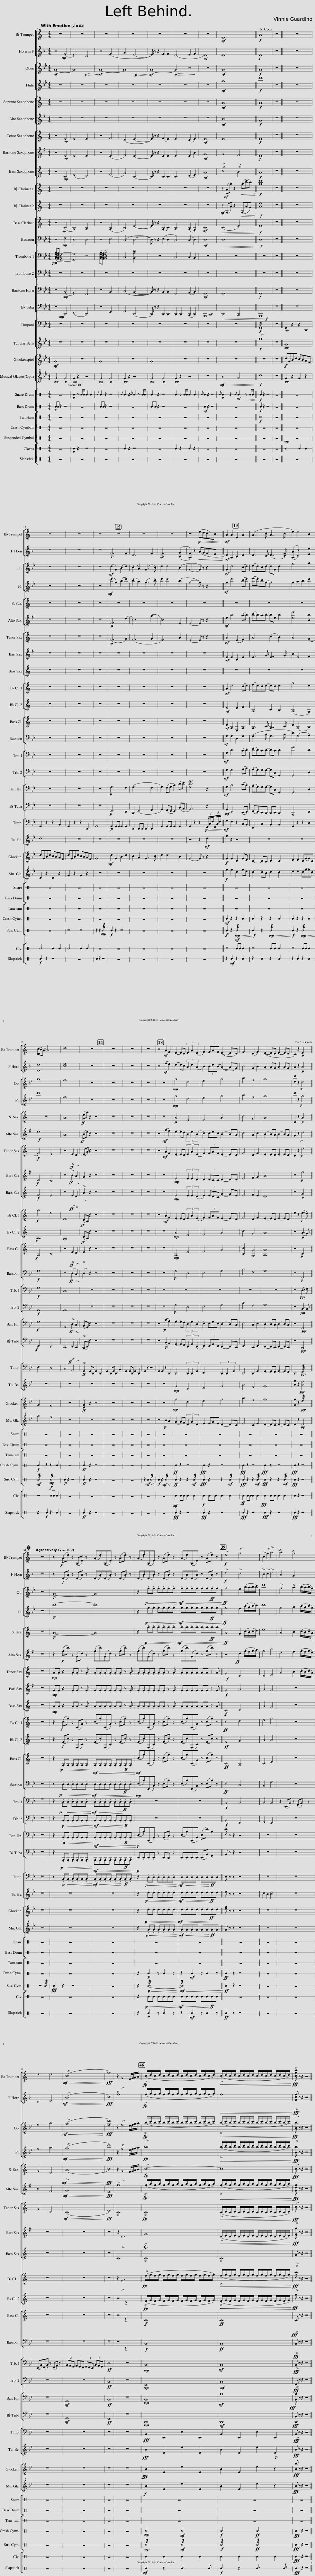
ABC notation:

X:1
%%score [ 1 2 ] [ 3 4 ] [ 5 6 ] [ 7 8 9 ] [ 10 11 ] [ 12 13 ] [ 14 15 ] [ 16 17 ] [ 18 19 ] [ 20 21 ] [ ( 22 23 ) 24 ] [ 25 26 27 ] [ 28 29 ]
L:1/8
Q:1/4=82
M:4/4
I:linebreak $
K:Bb
V:1 treble transpose=-2
V:2 treble transpose=-7
V:3 treble
V:4 treble
V:5 treble transpose=-2
V:6 treble transpose=-9
V:7 treble transpose=-14
V:8 treble transpose=-21
V:9 treble transpose=-26
V:10 treble transpose=-2
V:11 treble transpose=-2
V:12 treble transpose=-14
V:13 bass
V:14 bass
V:15 bass
V:16 bass
V:17 bass
V:18 bass
V:19 treble
V:20 treble transpose=24
V:21 treble+8
V:22 perc stafflines=1
K:none
V:23 perc stafflines="1 "
K:none
V:24 perc stafflines=1
K:none
V:25 perc stafflines=1
K:none
V:26 perc stafflines=1
K:none
V:27 perc stafflines=1
K:none
V:28 perc stafflines=1
K:none
V:29 perc stafflines=1
K:none
V:1
[K:C] z8 | z8 | z8 | z8 | z8 | %5
 z8 | z8 |!mf! E8 ||!f! !tenuto!A8!dacoda! | z8 || %10
 z8 |$ z8 | z8 | z8 || z8 | %15
 z8 | z8 | z4!p!!<(! (ed)cB!<)! ||!mf! A2 A2 E2 A2 | (A3 c A7/2 c/ | %20
 e2) e4 B2 |$ (c/B/A-) A6 | d8 || z8 | z8 | %25
 z8 | z8 || z4!mf! A2 F2 | E2- ED (3E2 A2 (E2 | F2) (3FAF (E2- ED) | %30
 F4 (D2 F2) | (E2- ED E2- ED | C2) z2!p! E4!D.C.! ||$O[Q:1/4=160] z8 | z2!f! (A.e) z (A,.E) z | %35
 (A.e)(A,.E) z (A.e) z | (A.e)(A,.E) z (A.e) z | (A.e)(A,.E) z (A.e) z ||!f! !>!e4 !>!g4 | !>!c2 !>!g2 !>!a4 | %40
 !>!a4 !>!g4 |$ e4 e4 |!mf!!<(! (!>!c8!<)! |!fff! g8) | z2 !>!G4 F/G/A/B/ || %45
 (!>!c/d/c/d/ c/d/c/d/ c/d/c/d/ c/d/c/d/) |!<(! (!>!c/d/c/d/ c/d/c/d/ c/d/c/d/ c/d/c/d/)!<)! |!fff! !>![cgc'] z z2 z4 |] %48
V:2
[K:F] z4!mp! (F4 | E4) C4 | z4 (F4 | G4 E4- | E) z z2 F2 F2 | %5
 (D4 E2 F2 |!mf! D8) | D8 ||!f! D8 | z8 || %10
 z8 |$ z8 | z8 | z8 ||!p! F6 F2 | %15
 D6 F2 | [A,F]6 (([B,G]2 | [A,F]2)) z2!<(! (AGFE!<)! ||!mf! D2) A,2 B,2 D2 | D3 C (D7/2 [CF]/) | %20
 (([A,A]2 [Cc]4)) [Ee]2 |$ [Dd]8 | [ce]8 || z8 | z8 | %25
 z8 | z8 || z4!mf! (f2 e2) | d2- dc (3A2 d2 (A2 | B2) (3Bd(B (A2-) AG) | %30
 B4 (G2 B2) | A2- AG A2- AG | A2 z2!p! A4 ||$ z8 | z2!f! (D.A) z (D.A) z | %35
 (D.A)(D.A) z (D.A) z | (D.A)(D.A) z (D.A) z | (D.A)(D.A) z (D.A) z ||!f! !>!d4 !>!c4 | !>!B2 !>!c2 !>!d4 | %40
 !>!A4 !>!G4 |$ D4 E4 |!mf!!<(! (!>!B8!<)! |!fff! c8) | !>!f8 || %45
 (!>!f/g/f/g/ f/g/f/g/ f/g/f/g/ f/g/f/g/) |!<(! f8!<)! |!fff! !>![Fcf] z z2 z4 |] %48
V:3
!mf! G8- |!p!!>(! G8!>)! |!mf! G8- |!p!!>(! G8!>)! |!mf! G8- | %5
!p!!>(! G4 z4!>)! | z8 |!mf! G8 ||!f! G8 | z8 || %10
 z8 |$ z8 | z8 | z8 ||!mf! (d2 G2) (B2 d2) | %15
 (c2 A2) (G3 c) | d2 d4 (B2 | G4- G) z z2 ||!mf! G2 d4 (cd) | (ed)cd- dG d2 | %20
 g6 a2 |$ g8 | f8 || z8 | z8 | %25
 z8 | z8 || z8 |!mp! g4 d4 | e4 g4 | %30
 b4 f4 | g8 | [dd']2 z2!p! d4 ||$ z8 |!p! G8- | %35
 G8 | z2!p!!<(! .g.g .g.g.g.g!<)! |!mf! .g!<(!.g.g.g .g.g!ff!.g.g!<)! ||!ff! g4 f2 (b/a/b/c'/) | d'8 | %40
 g4 a2 (b/a/b/g/) |$ f4 a4 |!mf!!<(! (!>!g8!<)! |!fff! [fd']8) | z2 !>!f4 e/f/g/a/ || %45
 (!>!b/c'/b/c'/ b/c'/b/c'/ b/c'/b/c'/ b/c'/b/c'/) |!<(! (!>!b/c'/b/c'/ b/c'/b/c'/ b/c'/b/c'/ b/c'/b/c'/)!<)! |!fff! !>![Bb] z z2 z4 |] %48
V:4
 z8 | z8 | z8 | z8 | z8 | %5
 z8 | z8 |!mf! g8 ||!f! d'8 | z8 || %10
 z8 |$ z8 | z8 | z8 ||!mf! (d'2 g2) (b2 d'2) | %15
 (c'2 a2) (g3 c') | d'2 d'4 (b2 | g4- g) z z2 ||!mf! g2 d'4 (c'd') | (e'd')c'g- g4 | %20
 g2 a2 b2 d'2 |$ d'8 | f8 || z8 | z8 | %25
 z8 | z8 || z8 |!mp! g4 d4 | e4 g4 | %30
 b4 f4 | g8 | d'2 z2!p! g4 ||$ z8 |!p! d'8- | %35
 d'8 | z2!p!!<(! .g.g .g.g.g.g!<)! |!mf! .g!<(!.g.g.g .g.g!ff!.g.g!<)! ||!ff! g4 f2 (b/a/b/c'/) | d'8 | %40
 g4 a2 (b/a/b/g/) |$ f4 a4 |!mf!!<(! (!>!g8!<)! |!fff! d'8) | z2 !>!f4 e/f/g/a/ || %45
 !>!b8 |!<(! (!>!b/c'/b/c'/ b/c'/b/c'/ b/c'/b/c'/ b/c'/b/c'/)!<)! |!fff! !>![Bb] z z2 z4 |] %48
V:5
[K:C] z8 | z8 | z8 | z8 | z8 | %5
 z8 | z8 |!mp!!mf! A8 ||!mf!!f! A8 | z8 || %10
 z8 |$ z8 | z8 | z8 || z8 | %15
 z8 | z8 | z8 || z8 | z8 | %20
 z8 |$ z8 | A8 ||!ff! (ea) z2 z4 | z8 | %25
 z8 | z8 || z8 |!p! A4 E4 | F4 A4 | %30
 c4 G4 | A8 | C2 z2!p! A4 ||$ z8 |!p! A8- | %35
 A8 | z2!p!!<(! .a.a .a.a.a.a!<)! |!mf! .a!<(!.a.a.a .a.a!ff!.a.a!<)! ||!ff! A4 G2 (c/B/c/d/) | e8 | %40
 A4 B2 (c/B/c/A/) |$ G4 E4 |!mf!!<(! (!>!A8!<)! |!fff! c8) | z2 !>!G4 F/G/A/B/ || %45
 !>!c8- | c8 |!fff! !>!c z z2 z4 |] %48
V:6
[K:G] z8 | z8 | z8 | z8 | z8 | %5
 z8 | z8 |!mf! B8 ||!f! G8 | z8 || %10
 z8 |$ z8 | z8 | z8 ||!p! E6 (d2 | %15
 c6) (g2 | B6) E2 | E4- E z z2 ||!mf! e2 b4 (ab) | (c'b)ab- be b2 | %20
 [ee']6 [Bb]2 |$!f! e8 | A8 ||!ff! (Be) z2 z4 | z8 | %25
 z8 | z8 || z4!mf! (g2 f2) | e2- ed (3B2 e2 (B2 | c2) (3cec B2- BA | %30
 c4 A2 c2 | B2- BA B2- BA | G2 z2!p! d4 ||$ z8 | z2!f! (g.d') z (G.d) z | %35
 (g.d')(G.d) z (g.d') z | (g.d')(G.d) z (g.d') z | (g.d')(G.d) z (g.d') z || z4!ff! d2 (g/f/g/a/) | g4 b4 | %40
 e4 f2 (g/f/g/e/) |$ B4 F4 |!mf!!<(! G8!<)! |!fff! E8 | !>!g8 || %45
 (!>!g/a/g/a/ g/a/g/a/ g/a/g/a/ g/a/g/a/) |!<(! (!>!g/a/g/a/ g/a/g/a/ g/a/g/a/ g/a/g/a/)!<)! |!fff! [Gdg] z z2 z4 |] %48
V:7
[K:C] z4!mp! E4 | E4 E4 | z4 F4 | (D4 E4- | E) z z2 (F2 E2) | %5
 E4 (D2 E2) |!mf! E8 | E8 ||!f! E8 | z8 || %10
 z8 |$ z8 | z8 | z8 ||!p! (F6 G2) | %15
 (F6 G2 | E6) A2 | E4- E z z2 ||!mf! A4 (E2 F2) | A4 (c2 B2) | %20
 A6 (G2 |$!f! F4) E4 | z4!ff! !>!E2 !>!D2 || (EA) z2 z4 | z8 | %25
 z8 | z8 || z4!mf! A2 F2 | E2- ED (3E2 A2 (E2 | F2) (3FAF E2- ED | %30
 F4 D2 F2 | E2- ED E2- ED | C2 z2!p! e4 ||$ z8 |!mp! .A.A z2 .A.A z .A | %35
 .A.A.A.A .A.A z .A | .A.A.A.A .A.A z .A | .A.A.A.A .A.A z .A ||!f! G4 D4 | D4 E4 | %40
 A4 B2 (c/B/c/A/) |$ G4 D4 |!mf!!<(! (C8!<)! |!fff! E8) | !>!C8 || %45
 !>!C8 |!<(! (!>!C/D/C/D/ C/D/C/D/ C/D/C/D/ C/D/C/D/)!<)! |!fff! !>!c z z2 z4 |] %48
V:8
[K:G] z4!mp! E4 | E4 E4 | z4 (E4 | F4) E4- | E z z2 E2 E2 | %5
 E4 E2 B2 |!mf! G8 | !>!G4 !>!F4 ||!f! E8 | z8 || %10
 z8 |$ z8 | z8 | z8 || z8 | %15
 z8 | z8 | z8 ||!mf! E2 E2 B,2 E2 | E3 G E7/2 G/ | %20
 B2 E4 F2 |$!f! C4 B,4 | z4!ff! !>!B2 !>!A2 || !>!G2 z2 z4 | z8 | %25
 z8 | z8 || z8 |!mp! E4 (3E2 E2 D2 | D2 (3DCC D2- DD | %30
 E4 F2 G2 | A8 | z4!p! f4 ||$ z8 |!mp! .G.G z2 .G.G z .G | %35
 .G.G.G.G .G.G z .G | .G.G.G.G .G.G z .G | .G.G.G.G .G.G z .G ||!f! G4 A4 | A4 G4 | %40
 z8 |$ z8 | z8 | z8 | z2 !>!D6 || %45
 !>!G8 |!<(! (!>!D/E/D/E/ D/E/D/E/ D/E/D/E/ D/E/D/E/)!<)! |!fff! !>![Gg] z z2 z4 |] %48
V:9
[K:C] z4!mp! C4 | (E4 D4) | z4 (F4 | G4) C4- | C z z2 C2 C2 | %5
 C4 (D2 E2) |!mf! A8 | !>!c4 !>!B4 ||!f! A8 | z8 || %10
 z8 |$ z8 | z8 | z8 || z8 | %15
 z8 | z8 | z8 || z8 | z8 | %20
 z8 |$!f! F4 E4 | z4!ff! !>!E2 !>!D2 || !>!A2 z2 z4 | z8 | %25
 z8 | z8 || z8 |!mp! E4 (3E2 E2 (D2 | E2) (3EDC G2- GE | %30
 E4 F2 E2 | D8 | z4!p! G4 ||$ z8 |!mp! .A.A z2 .A.A z .A | %35
 .A.A.A.A .A.A z .A | .A.A.A.A .A.A z .A | .A.A.A.A .A.A z .A ||!f! C4 D4 | A4 G4 | %40
 z8 |$ z8 | z8 | z8 | C8 || %45
 !>!C8 | !>!C8 | !>!G z z2 z4 |] %48
V:10
[K:C] z8 | z8 | z8 | z8 | z8 | %5
 z8 | z8 | z!mf! (Aa) z2!<(! (ae'c')!<)! ||!f! [ae']8 | z8 || %10
 z8 |$ z8 | z8 | z8 || z8 | %15
 z8 | z8 | z8 ||!mf! A2 e4 (de) | (fe)de- ed e2 | %20
 a6 e2 |$!f! a4 e4 | D8 ||!ff! (CA,) z2 z4 | z8 | %25
 z8 | z8 || z4!mf! A2 F2 | E2- ED (3E2 A2 (E2 | F2) (3FAF E2- ED | %30
 F4 D2 F2 | E2- ED E2- ED | e2 z2!p! (e3 d) ||$ z8 | z2!f! (c.g) z (C.G) z | %35
 (c.g)(C.G) z (c.g) z | (c.g)(C.G) z (c.g) z | (c.g)(C.G) z (c.g) z ||!ff! c4 d4 | e4 g4 | %40
 z8 |$ z8 | z8 | z8 | z2 !>!G6 || %45
 (!>!f/g/f/g/ f/g/f/g/ f/g/f/g/ f/g/f/g/) |!<(! (!>!f/g/f/g/ f/g/f/g/ f/g/f/g/ f/g/f/g/)!<)! |!fff! !>!c' z z2 z4 |] %48
V:11
[K:C] z8 | z8 | z8 | z8 | z8 | %5
 z8 | z8 |!mf! z (A,A) z2!<(! (A,AG)!<)! ||!f! [Ae]8 | z8 || %10
 z8 |$ z8 | z8 | z8 || z8 | %15
 z8 | z8 | z8 ||!mf! E4 E2 F2 | A,4 C2 B,2 | %20
 (A,6 G,2) |$!f! A,8 | G,8 ||!ff! (CA,) z2 z4 | z8 | %25
 z8 | z8 || z8 |!mp! A4 E4 | F4 A4 | %30
 c4 G4 | A8 | z4!p! (A3 G) ||$ z8 | z2!f! (F.c) z (F,.C) z | %35
 (F.c)(F,.C) z (F.c) z | (F.c)(F,.C) z (F.c) z | (F.c)(F,.C) z (F.c) z ||!ff! F4 G4 | A4 A4 | %40
 z8 |$ z8 | z8 | z8 | z4 !>!E4 || %45
 (!>!F/G/F/G/ F/G/F/G/ F/G/F/G/ F/G/F/G/) |!<(! (!>!F/G/F/G/ F/G/F/G/ F/G/F/G/ F/G/F/G/)!<)! |!fff! !>!g z z2 z4 |] %48
V:12
[K:C] z4!mp! (C4 | A,4) A,4 | z4 (A,4 | B,4) E4- | E z z2 (A,2 C2) | %5
 A,4 (A,2 G,2) |!mf! C8 |!<(! (C4 E4)!<)! ||!f! E8 | z8 || %10
 z8 |$ z8 | z8 | z8 || z8 | %15
 z8 | z8 | z8 ||!mf! E2 A,2 E,2 A,2 | A,3 C A,7/2 C/ | %20
 E2 (A,4 B,2) |$!f! A,4 C4 | z4!ff! !>!E2 !>!D2 || !>!E2 z2 z4 | z8 | %25
 z8 | z8 || z8 |!mp! A,4 E4 | F4 A4 | %30
 [Cc]4 [G,G]4 | [A,A]8 | z4!p! C4 ||$ z8 | z2!p! .A,!<(!.A, .A,.A,.A,.A,!<)! | %35
!mf! .A,!<(!.A,.A,.A, .A,.A,!ff!.A,.A,!<)! |!mf! (c.g)(C.G) z (c.g) z | (c.g)(C.G) z (c.g) z ||!ff! C4 A,4 | C4 E4 | %40
 z8 |$ z8 | z8 | z8 | z4 !>!E4 || %45
!f! C8 |!ff! C8 |!fff! !>!C z z2 z4 |] %48
V:13
 z4!mp! F,4 | D,4 D,4 | z4 E,4 | (C,4 D,4- | D,) z z2 (E,2 D,2 | %5
 C,4) (C,2 D,2) |!mf! D,8 |!<(! D,8!<)! ||!f! D,8 | z8 || %10
 z8 |$ z8 | z8 | z8 || z8 | %15
 z8 | z8 | z8 ||!mf! G,2 G,2 D,2 G,2 | (G,3 B, G,7/2 B,/ | %20
 D2) (G,4 A,2) |$!f! G,8 | z4!ff! !>!D,2 !>!C,2 || !>!D,2 z2 z4 | z8 | %25
 z8 | z8 || z8 |!p! G,4 D,4 | E,4 G,4 | %30
 B,4 F,4 | G,8 | z4!p! F,,4 ||$ z8 | z2!p! .D,!<(!.D, .D,.D,.D,.D,!<)! | %35
!mf! .D,!<(!.D,.D,.D, .D,.D,!ff!.D,.D,!<)! |!mp! (E,.B,)(E,,.B,,) z (E,.B,) z | (E,.B,)(E,,.B,,) z (E,.B,) z ||!ff! E,4 C,4 | B,,4 G,4 | %40
 z8 |$ z8 | z8 | z8 | z4 !>!D,,4 || %45
!f! B,,8 |!ff! B,,8 |!fff! !>!B,, z z2 z4 |] %48
V:14
!pp! ([B,,D,G,B,][A,,C,F,A,] [G,,-B,,E,G,-]6) | [G,,G,]4 z4 | ([B,,D,G,B,][A,,C,F,A,] [B,,D,F,B,]6) | C,4 [B,,A,D]4 | z8 | %5
 C,4 C,2 B,,2 | z8 | z8 || z8 | z8 || %10
 z8 |$ z8 | z8 | z8 || z8 | %15
 z8 | z8 | z8 ||!mf! G,2 D4 (CD) | (ED)CD- DC D2 | %20
 G6 D2 |$!mf!!f! G,8 | C,8 || z8 | z8 | %25
 z8 | z8 || z8 | z8 | z8 | %30
 z8 | z8 | z4!pp! (D,3 F,) ||$ z8 | z2!p! .D,!<(!.D, .D,.D,.D,.D,!<)! | %35
!mf! .D,!<(!.D,.D,.D, .D,.D,!ff!.D,.D,!<)! | z8 | z8 ||!f! B,,4 C,4 | C,4 B,,4 | %40
 z2 (E,,.B,,) z (G,,.B,,) z |$ (E,,.B,,)(F,,.B,,) z (F,,.A,,) z | (3B,,A,,G,, (3A,,G,,F,, (3G,,F,,E,, (3B,,A,,G,, |!ff! D,8 | z8 || %45
!mp! B,,8 |!mf! B,,8 |!fff! !>!B,, z z2 z4 |] %48
V:15
 z8 | z8 | z8 | z8 | z8 | %5
 z8 | z8 | z8 || z8 | z8 || %10
 z8 |$ z8 | z8 | z8 || z8 | %15
 z8 | z8 | z8 ||!mf! G,2 G,4 (A,B,) | (A,G,)G,G,- G,C, G,,2 | %20
 G,,6 D,2 |$!mf!!f! G,,8 | G,,8 || z8 | z8 | %25
 z8 | z8 || z8 |!p! G,4 D,4 | E,4 G,4 | %30
 B,4 F,4 | G,8 | z4!pp! B,,3 B,, ||$ z8 | z2!p! .B,,!<(!.B,, .B,,.B,,.B,,.B,,!<)! | %35
!mf! .B,,!<(!.B,,.B,,.B,, .B,,.B,,!ff!.B,,.B,,!<)! | z8 | z8 ||!f! B,,4 F,,4 | G,,4 F,,4 | %40
 z8 |$ z8 | z8 |!ff! B,,8 | z8 || %45
!mp! E,,8 |!mf! B,,8 |!fff! !>!F,, z z2 z4 |] %48
V:16
 z4!mp! (B,,4 | A,,4) F,,4 | z4 B,,4 | (C,4 B,,4- | B,,) z z2 B,,2 B,,2 | %5
 G,,4 (A,,2 B,,2) |!mf! G,,8 | G,,8 ||!f! G,,8 | z8 || %10
 z8 |$ z8 | z8 | z8 ||!p! G,6 F,2 | %15
 (G,6 F,2 | G,2) (F,G, B,2) (DE) | [G,DG]6 z2 ||!mf! G,2 B,4 (CB,) | (A,G,)G,G,- G,C, G,,2 | %20
 G,,6 D,2 |$!f!!mf! G,8 | G,,4!ff! !>!D,2 !>!C,2 || (!>!B,,G,,) z2 z4 | z8 | %25
 z8 | z8 || z4!p! (B,2 A,2) | G,2- G,F, (3D,2 G,2 (D,2 | E,2) (3E,G,E, D,2- D,C, | %30
 E,4 C,2 E,2 | D,2- D,C, D,2- D,C, | z4!pp! F,,4 ||$ z8 | z2!p! .B,,!<(!.B,, .B,,.B,,.B,,.B,,!<)! | %35
!mf! .B,,!<(!.B,,.B,,.B,, .B,,.B,,!ff!.B,,.B,,!<)! |!p! (E,.B,)(E,,.B,,) z (B,,.D,) z | (E,.B,)(E,,.B,,) (E,.E) .B,2 || E z z2 z4 | z8 | %40
 z8 |$ z8 |!mf! G,,8 |!ff! B,,8 | z8 || %45
!mp! B,,8 |!mf! B,8 |!fff! [B,,B,] z z2 z4 |] %48
V:17
 z4!mp! B,,,4 | (D,,4 C,,4) | z4 E,,4 | F,,4 B,,,4- | B,,, z z2 B,,,2 B,,,2 | %5
 B,,,2 B,,,2 (A,,,2 B,,,2) |!mf! G,,,8 |!<(! B,,,4 A,,,4!<)! ||!f! G,,,8 | z8 || %10
 z8 |$ z8 | z8 | z8 ||!p! E,,6 D,,2 | %15
 B,,,2 (E,,4 F,,2 | G,,2) (F,,E,, E,,2) (B,,A,, | G,,6) z2 ||!mf! G,,2 D,,4 (C,,D,,) | (E,,D,,)C,,B,,,- B,,,C,, B,,,2 | %20
 G,,,6 D,,2 |$!f! E,,4 D,,4 | C,,4!ff! !>!D,,2 !>!C,,2 || (!>!B,,,D,,) z2 z4 | z8 | %25
 z8 | z8 || z4!p! (B,,2 A,,2) | G,,2- G,,F,, (3D,,2 G,,2 (D,,2 | E,,2) (3E,,G,,E,, D,,2- D,,C,, | %30
 E,,4 C,,2 E,,2 | D,,2- D,,C,, D,,2- D,,C,, | z4!pp! B,,,4 ||$ z8 | z2!p! .B,,,!<(!.B,,, .B,,,.B,,,.B,,,.B,,,!<)! | %35
!mf! .B,,,!<(!.B,,,.B,,,.B,,, .B,,,.B,,,!ff!.B,,,.B,,,!<)! |!p! E,,.E,,E,,.E,, z E,,.D,, z | E,,.E,,E,,.E,, (E,,.B,,) .G,,2 || B,, z z2 z4 | z8 | %40
 z8 |$ z8 |!mf! G,,8 |!ff! F,,8 | z8 || %45
!mp! B,,,8 |!mf! B,,,8 |!fff! [B,,,B,,] z z2 z4 |] %48
V:18
 z8 | z8 | z8 | z8 | z8 | %5
 z8 | z8 | z8 ||!f! !///!G,,8 | z8 || %10
!mp! G,,2 z2 z2 D,,2 |$ G,,2 z2 z2 B,,2 | G,,2 z2 z2 D,,2 | G,,8 ||!p! G,,2 G,,G,, G,,2 G,,2 | %15
 D,,2 D,,D,, D,,2 D,,2 | G,,2 G,,G,, G,,2 G,,2 | G,,2 z2 z2!p!!<(! (3F,,/C,/F,/(3F,,/C,/F,/!<)! ||!mf! G,2 F,2 z2 C,B,, | E,,2 C,2 B,,2 B,,2 | %20
 G,,2 z2 z2 D,2 |$ E,4 D,4 | C,4 A,,4 ||!ff! G,,2 G,,D,, G,,2 D,,2 | G,,2 D,,G,, D,,2 B,,2 | %25
 G,,2 G,,D,, G,,2 D,,2 | G,,2 z2 z4 || G,,2 G,,2 z2 D,,2 | D,,4 (3D,,2 D,,2 G,,2 | E,,4 (3D,,2 D,,2 G,,2 | %30
 D,,4 D,,2 G,,2 | G,,2- G,,F,, G,,2- G,,F,, | D,,4!pp! !////!F,,4 ||$ z8 | z2!p! .B,,!<(!.B,, .B,,.B,,.B,,.B,,!<)! | %35
!mf! .B,,!<(!.B,,.B,,.B,, .B,,.B,,!ff!.B,,.B,,!<)! | z2!p!!<(! .D,.D, .D,.D,.D,.D,!<)! |!mf! .D,!<(!.D,.D,.D, .D,.D,!ff!.D,.D,!<)! || E, z z2 z4 | z8 | %40
 z8 |$ z8 | z8 | z8 | z8 || %45
!fff! B,,2 E,,2 E,2 E,,2 | B,,2 E,,2 E,2 E,,2 |!fff! !>!B,, z z2 z4 |] %48
V:19
 z8 | z8 | z8 | z8 | z8 | %5
 z8 | z8 | z8 ||!f! !>!g8 | z8 || %10
!mp! G8 |$ d8 | z8 | z8 || z8 | %15
 z8 | z8 | z4 z2!mf! d2 || g2 z2 z4 | z8 | %20
 z8 |$ z8 | z8 || z8 | z8 | %25
 z8 | z8 || z8 |!mp! G4 D4 | E4 G4 | %30
 B4 F4 | G8 | [Bg]2 z2!pp! [Bf]4 ||$ z8 | z8 | %35
 z8 | z2!p!!<(! .d.d .d.d.d.d!<)! |!mf! .d!<(!.d.d.d .d.d!ff!.d.d!<)! || e z z2 z4 | c2 B2 [Bd]4 | %40
 z8 |$ z8 | z8 | z8 | z8 || %45
!fff! B2 E2 e2 E2 | B2 E2 e2!p! E2 |!fff! B z z2 z4 |] %48
V:20
!mf! G8 | z8 | G8 | z8 | G8 | %5
 z8 | z8 | z8 || z8 | z8 || %10
!f! dGBd cBAF |$ dGBd cBAF | dGBd cBAF | G8 ||!mf! d2 G2 B2 d2 | %15
 c2 A2 G3 c | d2 d4 B2 | G4- G z z2 ||!f! G2 G2 D2 GE | D2- DC D2 D2 | %20
 E2 E2 DG-GD |$ G4 F4 | z8 ||!ff! [DG]2 z2 z4 | z8 | %25
 z8 | z8 || z8 |!mp! g4 d4 | e4 g4 | %30
 b4 f4 | g8 | [Gg]2 z2!pp! !///!e4 ||$ z8 | z8 | %35
 z8 | z2!p!!<(! .d.d .d.d.d.d!<)! |!mf! .d!<(!.d.d.d .d.d!ff!.d.d!<)! || [eg] z z2 z4 | z8 | %40
 z8 |$ z8 | z8 | z8 | z8 || %45
!fff! B2 E2 e2 E2 | B2 E2 e2 z2 |!fff! [Bb] z z2 z4 |] %48
V:21
!mp! G4!p! G4 |!pp! G2 z2 z4 |!mp! G4!p! G4 |!pp! G2 z2 z4 |!mp! G4!p! G4 | %5
!pp! G2 z2 z4 | z8 |!mf!!<(! B4 A4!<)! ||!f! d8 | z8 || %10
!pp! G2 z2 G2 z2 |$ D2 z2 D2 z2 | G2 z2 G2 z2 | z8 || z8 | %15
 z8 | z8 | z8 ||!f!!p! g2 g2 d2 ge | d2- dc d2 d2 | %20
 e2 e2 dg-gd |$ g4 f4 | z8 || z8 | z8 | %25
 z8 | z8 || z4!p! B2 A2 | G2- GF (3D2 G2 D2 | E2 (3EGE D2- DC | %30
 E4 C2 E2 | D2- DC D2- DC | D2 z2!pp! D4 ||$ z8 | z8 | %35
 z8 | z2!p!!<(! .G.G .G.G.G.G!<)! |!mf! .G!<(!.G.G.G .G.G!ff!.G.G!<)! || G z z2 z4 | z8 | %40
 z8 |$ z8 | z8 | z8 | z8 || %45
!f! B2 E2 e2 E2 | B2 E2 e2 z2 |!fff! B z z2 z4 |] %48
V:22
[K:C] z8 |!p! E2 z E/E/ E2 E2 |{/E} E2 z2 z4 |{/E} E2 z2{/E} E2 z E/E/ | E2 z2 z4 | %5
 E2 z E/E/ E2 E2 |{/E} E2 z2 z4 |!p!{/E} E2 z2!mf!{/E} E2 z!<(! E/E/!<)! ||!f! E2 z2 z4 | z8 || %10
 z8 |$ z8 | z8 | z8 || z8 | %15
 z8 | z8 | z8 || z8 | z8 | %20
 z8 |$ z8 | z8 || z8 | z8 | %25
 z8 | z8 || z8 | z8 | z8 | %30
 z8 | z8 | z8 ||$ z8 | z8 | %35
 z8 | z8 | z8 || z8 | z8 | %40
 z8 |$ z8 | z8 | z8 | z8 || %45
 z8 | z8 | z8 |] %48
V:23
[K:C] x8 | x8 | x4 ^x2 ^x2 | x8 | x8 | %5
 x8 | x8 | x8 || x8 | x8 || %10
 x8 |$ x8 | x8 | x8 || x8 | %15
 x8 | x8 | x8 || x8 | x8 | %20
 x8 |$ x8 | x8 || x8 | x8 | %25
 x8 | x8 || x8 | x8 | x8 | %30
 x8 | x8 | x8 ||$ x8 | x8 | %35
 x8 | x8 | x8 || x8 | x8 | %40
 x8 |$ x8 | x8 | x8 | x8 || %45
 x8 | x8 | x8 |] %48
V:24
[K:C]!p! EE z2 z4 | z8 | EE z2 z4 | z8 | EE z2 z4 | %5
 z8 |!mf! E2 z2 z4 | z8 ||!f! E2 z2 z4 | z8 || %10
 z8 |$ z8 | z8 | z8 || z8 | %15
 z8 | z8 | z8 || z8 | z8 | %20
 z8 |$ z8 | z8 || z8 | z8 | %25
 z8 | z8 || z8 | z8 | z8 | %30
 z8 | z8 | z8 ||$ z8 | z8 | %35
 z8 | z8 | z8 || z8 | z8 | %40
 z8 |$ z8 | z8 | z8 | z8 || %45
 z8 | z8 | z8 |] %48
V:25
[K:C] z8 | z8 | z8 | z8 | z8 | %5
 z8 | z8 | z8 ||!f! ^E8 | z8 || %10
 z8 |$ z8 | z8 | z8 || z8 | %15
 z8 | z8 | z8 || z8 | z8 | %20
 z8 |$ z8 | z8 || z8 | z8 | %25
 z8 | z8 || z8 | z8 | z8 | %30
 z8 | z8 | z8 ||$ z8 | z8 | %35
 z8 | z8 | z8 || z8 | z8 | %40
 z8 |$ z8 | z8 | z8 | z8 || %45
 z8 | z8 | z8 |] %48
V:26
[K:C] z8 | z8 | z8 | z8 | z8 | %5
 z8 | z8 | z8 || z8 | z8 || %10
 z8 |$ z8 | z8 | z8 || z8 | %15
 z8 | z8 | z8 ||!mf! E2 z2 z2 E2 | E2 z2 z2 E2 | %20
 E2 z2 z2 E2 |$!f! E2 z2 z2 E2 | z8 ||!ff! E2 z2 z4 | z8 | %25
 z8 | z8 || z8 |!ff! E2 z2 z4 |!fff! E2 z2 z4 | %30
!fff! E2 z2 z4 |!fff! E2 z2 z4 |!fff! E2 z2 z4 ||$ z8 | z8 | %35
 z8 | z2!p! E2 z E2 z | z2!mf! E2 z E2 z ||!ff! E2 z2 z4 | z8 | %40
 z8 |$ z8 | z8 | z8 | z8 || %45
!mp! E4!mf! E4 |!f! E4!ff! E4 |!fff! E2 z2 z4 |] %48
V:27
[K:C] z8 | z8 | z8 | z8 | z8 | %5
 z8 | z8 | z8 || z8 | z8 || %10
 z8 |$ z8 | z4 z4 | z2 z2!mp! !////!E4 ||!f! !>!E2 z2 z4 | %15
 z8 | z8 | z8 ||!f! E2 z2!mp!!<(! !///!E4!<)! |!f! E2 z2!mp!!<(! !///!E4!<)! | %20
!f! E2 z2!mp!!<(! !///!E4!<)! |$!mf! !///!E4!mp! !///!E4 |!p! E2 z2 z4 ||!ff! E2 z2 z4 | z8 | %25
 z8 | z2!mf! E2!<(! !///!E4!<)! ||!f! E2 z2!mf!!<(! !///!E4!<)! |!ff! E2 z2 z2!mf! !///!E2 |!fff! E2 z2 z2!mf! !///!E2 | %30
!fff! E2 z2 z2!mf! !///!E2 |!fff! E2 z2 z2!mf! !///!E2 |!fff! E2 z2 z4 ||$ z4 !///!E4 |!fff! E2 z2 z4 | %35
 z8 | z2!p!!<(! !///!E6-!<)! |!mf!!<(! !///!E8!<)! ||!ff! E2 z2 z4 | z8 | %40
 z8 |$ z8 | z8 | z8 | z8 || %45
!mp! !///!E4!mf! !///!E4 |!f! !///!E4!ff! !///!E4 |!fff! E2 z2 z4 |] %48
V:28
[K:C] z8 |!p! E2 z2 z4 | z8 | E2 z2 z4 | z8 | %5
 E2 z2 E2 z2 | z8 | z8 || z8 | z8 || %10
!mp! E4 E2 E2 |$ E4 E2 E2 | E4 E2 E2 | z8 || z8 | %15
 z8 | z8 | z8 || z4!mf! EE E2 | z4 EE E2 | %20
 z4 EE E2 |$ z4!f! EE E2 | z8 || z8 | z8 | %25
 z8 | z8 || z8 |!mf! E2 EE E2 E2 |!f! E2 EE E2 E2 | %30
!ff! E2 EE E2 E2 |!fff! E2 EE E2 E2 | E2 z2 z4 ||$ z8 | z8 | %35
 z8 | z2!p!!<(! EE EEEE!<)! |!mf! E!<(!EEE EE!ff!EE!<)! || z8 | z8 | %40
 z8 |$ z8 | z8 | z8 | z8 || %45
 E2 E2 E2 E2 | E2 E2 E2 E2 |!fff! E2 z2 z4 |] %48
V:29
[K:C] z8 | z8 | z8 | z8 | z8 | %5
 z8 | z8 | z8 || z8 | z8 || %10
 z8 |$!f! E2 z2 z4 | z8 | E2 z2 z4 || z8 | %15
 z8 | z8 | z8 || z2!mf! E2 z2 E2 | z2 E2 z2 E2 | %20
 z2 E2 z2 E2 |$ z2!f! E2 z2 E2 | z8 ||!ff! E2 z2 z4 | z8 | %25
 z8 | z8 || z8 |!fff! E2 z2 z4 |!fff! E2 z2 z4 | %30
!fff! E2 z2 z4 |!fff! E2 z2 z4 |!fff! E2 z2 z4 ||$ z8 | z8 | %35
 z8 | z2!p! E2 z E2 z | z2!mf! E2 z E2 z ||!ff! E2 z2 z4 | z8 | %40
 z8 |$ z8 | z8 | z8 | z8 || %45
!mf! E2 z2 E3 E |!f! E2 z2 E3 E |!fff! E2 z2 z4 |] %48
